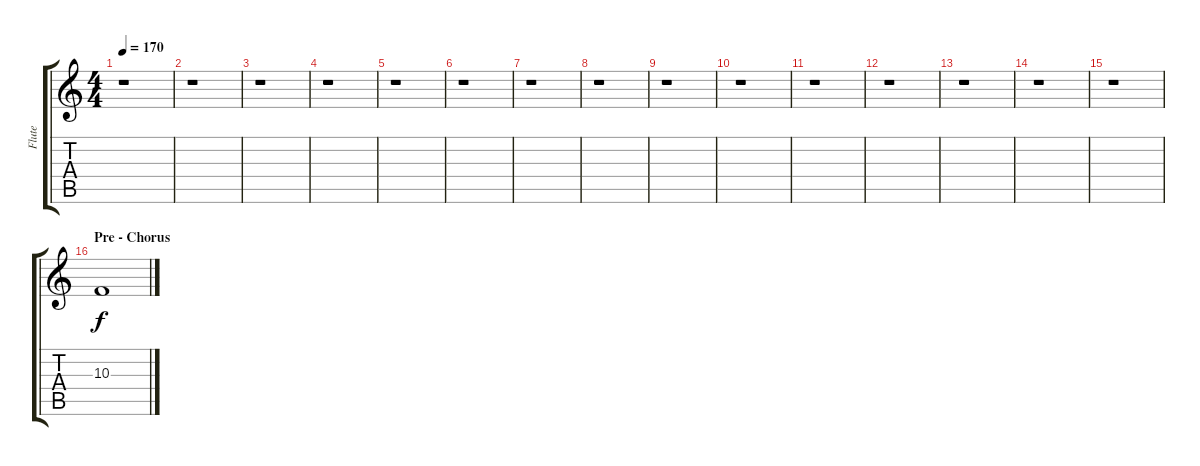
\track ("Flute" "Flute") {instrument flute}
\staff {score tabs}
\tuning (E4 B3 G3 D3 A2 E2) {hide}
\ts (4 4)
\tempo 170
\clef g2
\ks c
r.1{dy f} |
r.1 |
r.1 |
r.1 |
r.1 |
r.1 |
r.1 |
r.1 |
r.1 |
r.1 |
r.1 |
r.1 |
r.1 |
r.1 |
r.1 |
\section ("" "Pre - Chorus")
10.3.1
